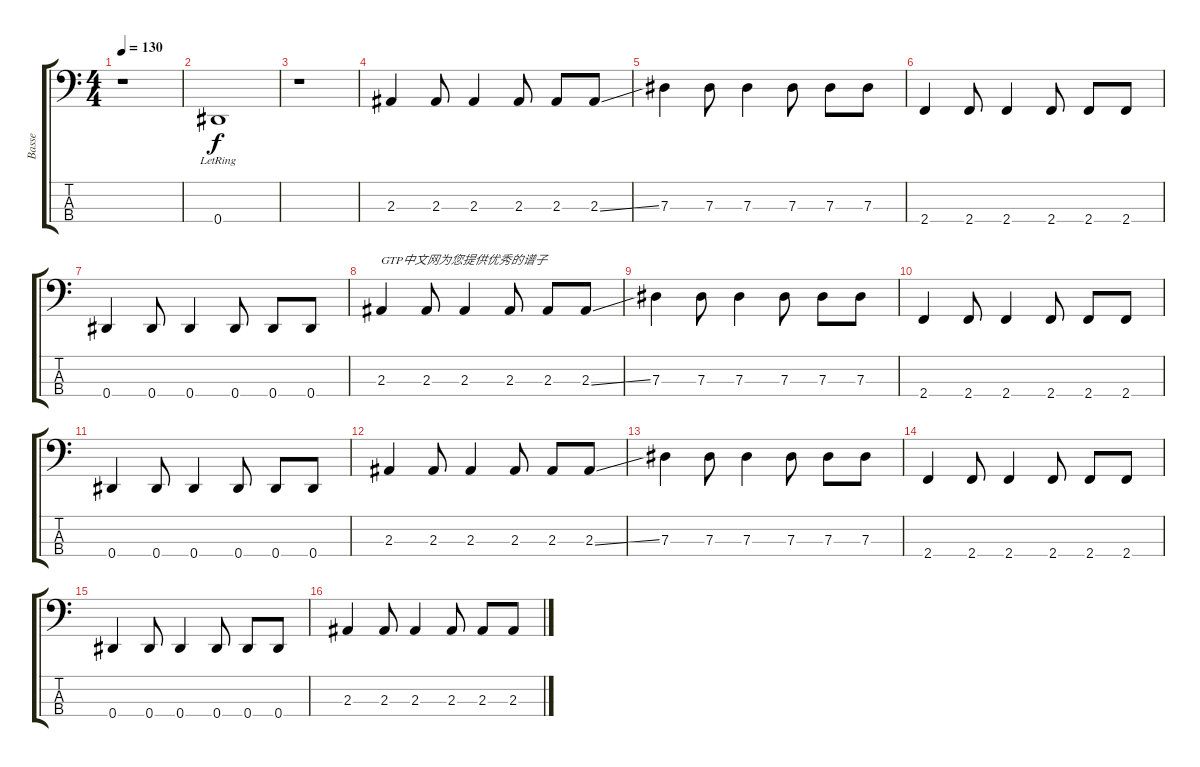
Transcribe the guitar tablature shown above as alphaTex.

\track ("Basse" "Basse") {instrument electricbasspick}
\staff {score tabs}
\tuning (Gb2 Db2 Ab1 Eb1) {hide}
\ts (4 4)
\tempo 130
\clef f4
\ks c
r.1{dy f instrument electricbasspick} |
0.4{lr}.1 |
r.1 |
2.3.4 2.3.8 2.3.4 2.3.8 2.3.8 2.3{ss}.8 |
7.3.4 7.3.8 7.3.4 7.3.8 7.3.8 7.3.8 |
2.4.4 2.4.8 2.4.4 2.4.8 2.4.8 2.4.8 |
0.4.4 0.4.8 0.4.4 0.4.8 0.4.8 0.4.8 |
2.3.4{txt "GTP中文网为您提供优秀的谱子"} 2.3.8 2.3.4 2.3.8 2.3.8 2.3{ss}.8 |
7.3.4 7.3.8 7.3.4 7.3.8 7.3.8 7.3.8 |
2.4.4 2.4.8 2.4.4 2.4.8 2.4.8 2.4.8 |
0.4.4 0.4.8 0.4.4 0.4.8 0.4.8 0.4.8 |
2.3.4 2.3.8 2.3.4 2.3.8 2.3.8 2.3{ss}.8 |
7.3.4 7.3.8 7.3.4 7.3.8 7.3.8 7.3.8 |
2.4.4 2.4.8 2.4.4 2.4.8 2.4.8 2.4.8 |
0.4.4 0.4.8 0.4.4 0.4.8 0.4.8 0.4.8 |
2.3.4 2.3.8 2.3.4 2.3.8 2.3.8 2.3{ss}.8
